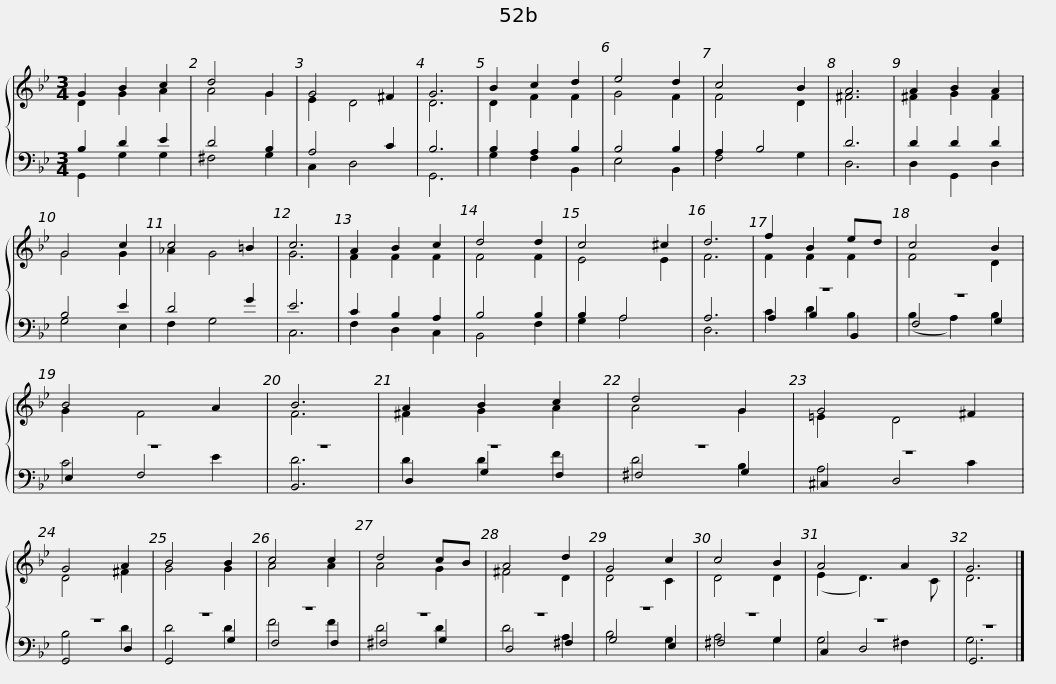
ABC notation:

X:1
%%score { ( 1 2 ) | ( 3 4 5 ) }
L:1/8
M:3/4
I:linebreak $
K:Bb
V:1 treble
V:2 treble
V:3 bass
V:4 bass
V:5 bass
V:1
 G2 B2 c2 | d4 G2 | G4 ^F2 | G6 | B2 c2 d2 | %5
 e4 d2 | c4 B2 | A6 | A2 B2 A2 | G4 c2 |$ %10
 c4 =B2 | c6 | A2 B2 c2 | d4 d2 | c4 ^c2 | %15
 d6 | f2 B2 ed | c4 B2 | B4 A2 |$ B6 | %20
 A2 B2 c2 | d4 G2 | G4 ^F2 | G4 A2 | B4 B2 | %25
 c4 c2 | d4 cB | A4 d2 |$ G4 c2 | c4 B2 | %30
 A4 A2 | G6 |] %32
V:2
 D2 G2 A2 | A4 G2 | E2 D4 | D6 | D2 F2 F2 | %5
 G4 F2 | F4 D2 | ^F6 | ^F2 G2 F2 | G4 G2 |$ %10
 _A2 G4 | G6 | F2 F2 F2 | F4 F2 | E4 E2 | %15
 F6 | F2 F2 F2 | F4 D2 | G2 F4 |$ F6 | %20
 ^F2 G2 A2 | A4 G2 | =E2 D4 | D4 ^F2 | G4 G2 | %25
 A4 A2 | A4 G2 | ^F4 D2 |$ D4 C2 | D4 D2 | %30
 (E2 D3) C | D6 |] %32
V:3
 B,2 D2 E2 | D4 B,2 | A,4 C2 | B,6 | B,2 A,2 B,2 | %5
 B,4 B,2 | A,2 B,4 | D6 | D2 D2 D2 | B,4 E2 |$ %10
 D4 G2 | E6 | C2 B,2 A,2 | B,4 B,2 | B,2 A,4 | %15
 A,6 | z6 | z6 | z6 |$ z6 | %20
 z6 | z6 | z6 | z6 | z6 | %25
 z6 | z6 | z6 |$ z6 | z6 | %30
 z6 | z6 |] %32
V:4
 G,,2 G,2 G,2 | ^F,4 G,2 | C,2 D,4 | G,,6 | G,2 F,2 B,,2 | %5
 E,4 B,,2 | F,4 G,2 | D,6 | D,2 G,,2 D,2 | G,4 E,2 |$ %10
 F,2 G,4 | C,6 | F,2 D,2 C,2 | B,,4 F,2 | G,2 A,4 | %15
 D,6 | A,2 B,2 B,,2 | F,4 G,2 | E,2 F,4 |$ B,,6 | %20
 D,2 G,2 F,2 | ^F,4 G,2 | ^C,2 D,4 | G,,4 D,2 | G,,4 G,2 | %25
 F,4 F,2 | ^F,4 G,2 | D,4 ^F,2 |$ G,4 E,2 | ^F,4 G,2 | %30
 C,2 D,4 | G,,6 |] %32
V:5
 x6 | x6 | x6 | x6 | x6 | %5
 x6 | x6 | x6 | x6 | x6 |$ %10
 x6 | x6 | x6 | x6 | x6 | %15
 x6 | C2 D2 B,2 | (B,2 A,2) B,2 | C4 E2 |$ D6 | %20
 D2 D2 F2 | D4 B,2 | A,4 C2 | B,4 D2 | D4 D2 | %25
 F4 F2 | D4 D2 | D4 A,2 |$ B,4 G,2 | A,4 G,2 | %30
 G,4 ^F,2 | G,6 |] %32
